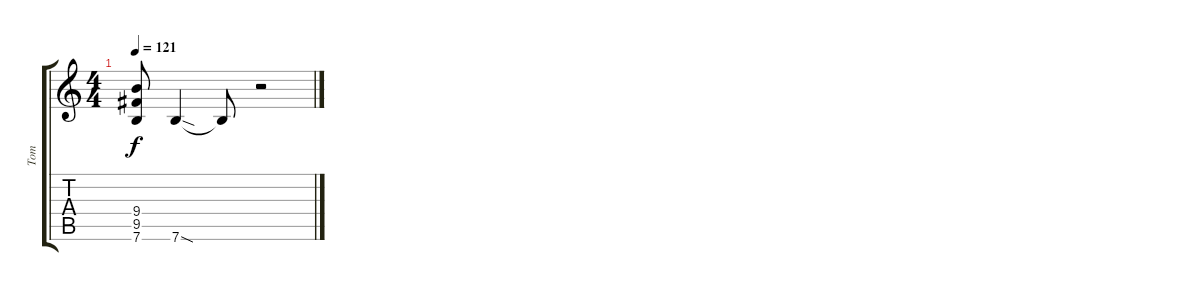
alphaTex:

\track ("Tom" "Tom") {instrument overdrivenguitar}
\staff {score tabs}
\tuning (E4 B3 G3 D3 A2 E2) {hide}
\ts (4 4)
\tempo 121
\clef g2
\ks c
(9.4 9.5 7.6).8{dy f} 7.6{sod}.4 7.6{t}.8 r.2
